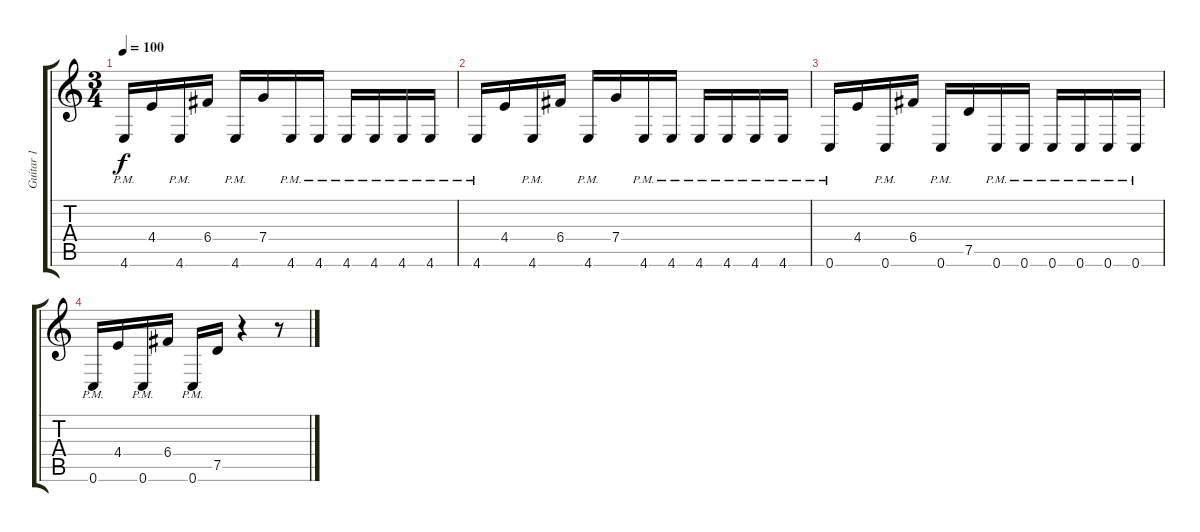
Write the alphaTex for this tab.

\track ("Guitar 1" "Guitar 1") {instrument distortionguitar}
\staff {score tabs}
\tuning (D4 A3 F3 C3 G2 C2) {hide}
\ts (3 4)
\tempo 100
\clef g2
\ks c
4.6{pm}.16{dy f} 4.4.16 4.6{pm}.16 6.4.16 4.6{pm}.16 7.4.16 4.6{pm}.16 4.6{pm}.16 4.6{pm}.16 4.6{pm}.16 4.6{pm}.16 4.6{pm}.16 |
4.6{pm}.16 4.4.16 4.6{pm}.16 6.4.16 4.6{pm}.16 7.4.16 4.6{pm}.16 4.6{pm}.16 4.6{pm}.16 4.6{pm}.16 4.6{pm}.16 4.6{pm}.16 |
0.6{pm}.16 4.4.16 0.6{pm}.16 6.4.16 0.6{pm}.16 7.5.16 0.6{pm}.16 0.6{pm}.16 0.6{pm}.16 0.6{pm}.16 0.6{pm}.16 0.6{pm}.16 |
0.6{pm}.16 4.4.16 0.6{pm}.16 6.4.16 0.6{pm}.16 7.5.16 r.4 r.8
